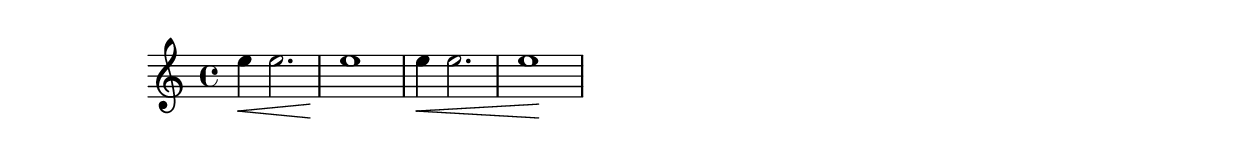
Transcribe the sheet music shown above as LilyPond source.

%% DO NOT EDIT this file manually; it is automatically
%% generated from LSR http://lsr.dsi.unimi.it
%% Make any changes in LSR itself, or in Documentation/snippets/new/ ,
%% and then run scripts/auxiliar/makelsr.py
%%
%% This file is in the public domain.
\version "2.12.2"

\header {
  lsrtags = "expressive-marks, tweaks-and-overrides"

%% Translation of GIT committish: 91eeed36c877fe625d957437d22081721c8c6345
  texidoces = "
Si la nota que da fin a un regulador cae sobre la primera parte de
un compás, el regulador se detiene en la línea divisoria
inmediatamente precedente.  Se puede controlar este comportamiento
sobreescribiendo la propiedad @code{'to-barline}.

"
  doctitlees = "Establecer el comportamiento de los reguladores en las barras de compás"


%% Translation of GIT committish: 0a868be38a775ecb1ef935b079000cebbc64de40
texidocde = "
Wenn die Note, an welcher eine Crescendo-Klammer endet, die erste Note
eines Taktes ist, wird die Klammer an der vorhergehenden Taktlinie
beendet.  Dieses Verhalten kann auch mit der Eigenschaft
@code{'to-barline} geändert werden:
"
  doctitlede = "Das Verhalten von Crescendo-Klammern an Taktlinien beeinflussen"

%% Translation of GIT committish: 217cd2b9de6e783f2a5c8a42be9c70a82195ad20
  texidocfr = "
En principe, un soufflet -- (de)crescendo imprimé sous forme graphique --
commence au bord gauche de la note de départ, et se termine au
bord droit de la note d'arrivée.  Cependant, si la note d'arrivée
est sur un premier temps, le soufflet s'arrêtera au niveau de la
barre de mesure qui la précède.  Ce comportement peut être annulé
en assignant @emph{faux} (@code{#f}) à la propriété @code{'to-barline} :

"
  doctitlefr = "Soufflets et barres de mesure"


  texidoc = "
If the note which ends a hairpin falls on a downbeat, the hairpin stops
at the bar line immediately preceding.  This behavior can be controlled
by overriding the @code{'to-barline} property.

"
  doctitle = "Setting hairpin behavior at bar lines"
} % begin verbatim

\relative c'' {
  e4\< e2.
  e1\!
  \override Hairpin #'to-barline = ##f
  e4\< e2.
  e1\!
}
